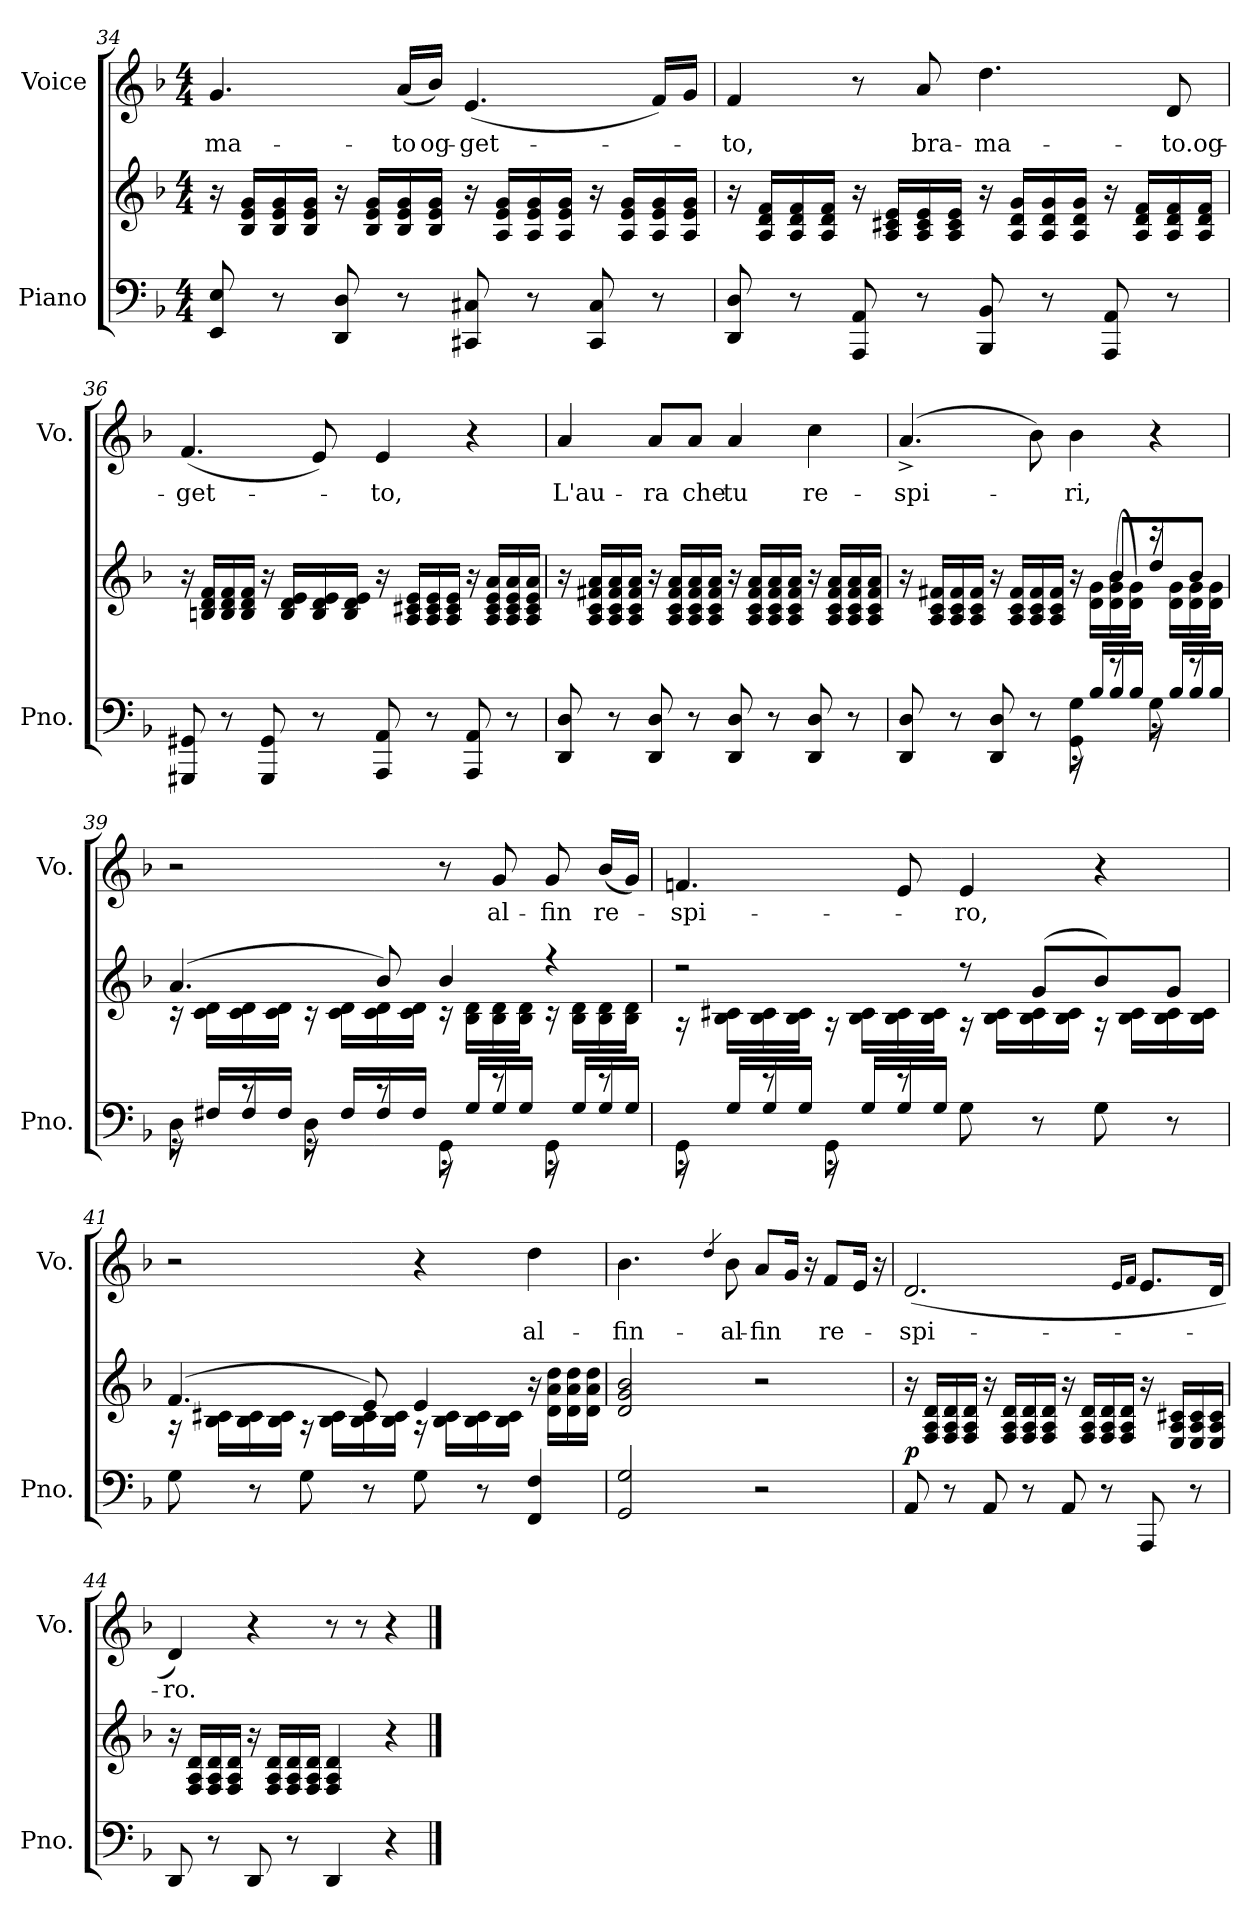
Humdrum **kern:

**kern	**kern	**dynam	**kern	**text
*part2	*part2	*part2	*part1	*part1
*staff3	*staff2	*staff2/3	*staff1	*staff1
*I"Piano	*	*	*I"Voice	*
*I'Pno.	*	*	*I'Vo.	*
!!LO:LB:g=z
*clefF4	*clefG2	*	*clefG2	*
*k[b-]	*k[b-]	*	*k[b-]	*
*M4/4	*M4/4	*	*M4/4	*
=34	=34	=34	=34	=34
!	!	!	!	!LO:LY:b
8EE/ 8E/	16r	.	4.g/	-ma-
.	16B-/ 16e/ 16g/LL	.	.	.
8r	16B-/ 16e/ 16g/	.	.	.
.	16B-/ 16e/ 16g/JJ	.	.	.
8DD/ 8D/	16r	.	.	.
.	16B-/ 16e/ 16g/LL	.	.	.
!	!	!	!	!LO:LY:b
8r	16B-/ 16e/ 16g/	.	(<16a/LL	-to
!	!	!	!	!LO:LY:b
.	16B-/ 16e/ 16g/JJ	.	16b-/JJ)	og-
!	!	!	!	!LO:LY:b
8CC#X/ 8C#X/	16r	.	(<4.e/	-get-
.	16A/ 16e/ 16g/LL	.	.	.
8r	16A/ 16e/ 16g/	.	.	.
.	16A/ 16e/ 16g/JJ	.	.	.
8CC#/ 8C#/	16r	.	.	.
.	16A/ 16e/ 16g/LL	.	.	.
8r	16A/ 16e/ 16g/	.	16f/LL)	.
.	16A/ 16e/ 16g/JJ	.	16g/JJ	.
=35	=35	=35	=35	=35
!	!	!	!	!LO:LY:b
8DD/ 8D/	16r	.	4f/	-to,
.	16A/ 16d/ 16f/LL	.	.	.
8r	16A/ 16d/ 16f/	.	.	.
.	16A/ 16d/ 16f/JJ	.	.	.
8AAA/ 8AA/	16r	.	8r	.
.	16A/ 16c#X/ 16e/LL	.	.	.
!	!	!	!	!LO:LY:b
8r	16A/ 16c#/ 16e/	.	8a/	bra-
.	16A/ 16c#/ 16e/JJ	.	.	.
!	!	!	!	!LO:LY:b
8BBB-/ 8BB-/	16r	.	4.dd\	-ma-
.	16A/ 16d/ 16g/LL	.	.	.
8r	16A/ 16d/ 16g/	.	.	.
.	16A/ 16d/ 16g/JJ	.	.	.
8AAA/ 8AA/	16r	.	.	.
.	16A/ 16d/ 16f/LL	.	.	.
!	!	!	!	!LO:LY:b
8r	16A/ 16d/ 16f/	.	8d/	-to.og-
.	16A/ 16d/ 16f/JJ	.	.	.
!!LO:PB:g=z
=36	=36	=36	=36	=36
!	!	!	!	!LO:LY:b
8GGG#X/ 8GG#X/	16r	.	(<4.f/	-get-
.	16Bn/ 16d/ 16f/LL	.	.	.
8r	16B/ 16d/ 16f/	.	.	.
.	16B/ 16d/ 16f/JJ	.	.	.
8GGG#/ 8GG#/	16r	.	.	.
.	16B/ 16d/ 16e/LL	.	.	.
8r	16B/ 16d/ 16e/	.	8e/)	.
.	16B/ 16d/ 16e/JJ	.	.	.
!	!	!	!	!LO:LY:b
8AAA/ 8AA/	16r	.	4e/	-to,
.	16A/ 16c#X/ 16e/LL	.	.	.
8r	16A/ 16c#/ 16e/	.	.	.
.	16A/ 16c#/ 16e/JJ	.	.	.
8AAA/ 8AA/	16r	.	4r	.
.	16A/ 16c#/ 16e/ 16a/LL	.	.	.
8r	16A/ 16c#/ 16e/ 16a/	.	.	.
.	16A/ 16c#/ 16e/ 16a/JJ	.	.	.
=37	=37	=37	=37	=37
!	!	!	!	!LO:LY:b
8DD/ 8D/	16r	.	4a/	L'au-
.	16A/ 16c/ 16f#X/ 16a/LL	.	.	.
8r	16A/ 16c/ 16f#/ 16a/	.	.	.
.	16A/ 16c/ 16f#/ 16a/JJ	.	.	.
!	!	!	!	!LO:LY:b
8DD/ 8D/	16r	.	8a/L	-ra
.	16A/ 16c/ 16f#/ 16a/LL	.	.	.
!	!	!	!	!LO:LY:b
8r	16A/ 16c/ 16f#/ 16a/	.	8a/J	che
.	16A/ 16c/ 16f#/ 16a/JJ	.	.	.
!	!	!	!	!LO:LY:b
8DD/ 8D/	16r	.	4a/	tu
.	16A/ 16c/ 16f#/ 16a/LL	.	.	.
8r	16A/ 16c/ 16f#/ 16a/	.	.	.
.	16A/ 16c/ 16f#/ 16a/JJ	.	.	.
!	!	!	!	!LO:LY:b
8DD/ 8D/	16r	.	4cc\	re-
.	16A/ 16c/ 16f#/ 16a/LL	.	.	.
8r	16A/ 16c/ 16f#/ 16a/	.	.	.
.	16A/ 16c/ 16f#/ 16a/JJ	.	.	.
!!LO:LB:g=z
=38	=38	=38	=38	=38
*^	*^	*	*	*
!	!	!	!	!	!	!LO:LY:b
8DD/ 8D/	2ryy	16r	2ryy	.	(>4.a^/	-spi-
.	.	16A/ 16c/ 16f#X/LL	.	.	.	.
8r	.	16A/ 16c/ 16f#/	.	.	.	.
.	.	16A/ 16c/ 16f#/JJ	.	.	.	.
8DD/ 8D/	.	16r	.	.	.	.
.	.	16A/ 16c/ 16f#/LL	.	.	.	.
8r	.	16A/ 16c/ 16f#/	.	.	8b-\)	.
.	.	16A/ 16c/ 16f#/JJ	.	.	.	.
!	!	!	!	!	!	!LO:LY:b
8GG\ 8G\	16r	16r	8ryy	.	4b-\	-ri,
.	16B-/LL	16d\ 16g\LL	.	.	.	.
8r	16B-/	(>16d\ 16g\ 16b-\	8b-/L	.	.	.
.	16B-/JJ	16d\ 16g\JJ)	.	.	.	.
8G\	16r	16r	8dd/	.	4r	.
.	16B-/LL	16d\ 16g\LL	.	.	.	.
8r	16B-/	16d\ 16g\	8b-/J	.	.	.
.	16B-/JJ	16d\ 16g\JJ	.	.	.	.
=39	=39	=39	=39	=39	=39	=39
8D\	16r	(>4.a/	16r	.	2r	.
.	16F#X/LL	.	16c\ 16d\LL	.	.	.
8r	16F#/	.	16c\ 16d\	.	.	.
.	16F#/JJ	.	16c\ 16d\JJ	.	.	.
8D\	16r	.	16r	.	.	.
.	16F#/LL	.	16c\ 16d\LL	.	.	.
8r	16F#/	8b-/)	16c\ 16d\	.	.	.
.	16F#/JJ	.	16c\ 16d\JJ	.	.	.
8GG\	16r	4b-/	16r	.	8r	.
.	16G/LL	.	16B-\ 16d\LL	.	.	.
!	!	!	!	!	!	!LO:LY:b
8r	16G/	.	16B-\ 16d\	.	8g/	al-
.	16G/JJ	.	16B-\ 16d\JJ	.	.	.
!	!	!	!	!	!	!LO:LY:b
8GG\	16r	4r	16r	.	8g/	-fin
.	16G/LL	.	16B-\ 16d\LL	.	.	.
!	!	!	!	!	!	!LO:LY:b
8r	16G/	.	16B-\ 16d\	.	(<16b-/LL	re-
.	16G/JJ	.	16B-\ 16d\JJ	.	16g/JJ)	.
!!LO:LB:g=z
=40	=40	=40	=40	=40	=40	=40
!	!	!	!	!	!	!LO:LY:b
8GG\	16r	2r	16r	.	4.fn/	-spi-
.	16G/LL	.	16B-\ 16c#X\LL	.	.	.
8r	16G/	.	16B-\ 16c#\	.	.	.
.	16G/JJ	.	16B-\ 16c#\JJ	.	.	.
8GG\	16r	.	16r	.	.	.
.	16G/LL	.	16B-\ 16c#\LL	.	.	.
8r	16G/	.	16B-\ 16c#\	.	8e/	.
.	16G/JJ	.	16B-\ 16c#\JJ	.	.	.
!	!	!	!	!	!	!LO:LY:b
8G\	2ryy	8r	16r	.	4e/	-ro,
.	.	.	16B-\ 16c#\LL	.	.	.
8r	.	(>8g/L	16B-\ 16c#\	.	.	.
.	.	.	16B-\ 16c#\JJ	.	.	.
8G\	.	8b-/)	16r	.	4r	.
.	.	.	16B-\ 16c#\LL	.	.	.
8r	.	8g/J	16B-\ 16c#\	.	.	.
.	.	.	16B-\ 16c#\JJ	.	.	.
*v	*v	*	*	*	*	*
!!LO:PB:g=z
=41	=41	=41	=41	=41	=41
8G\	(>4.f/	16r	.	2r	.
.	.	16B-\ 16c#X\LL	.	.	.
8r	.	16B-\ 16c#\	.	.	.
.	.	16B-\ 16c#\JJ	.	.	.
8G\	.	16r	.	.	.
.	.	16B-\ 16c#\LL	.	.	.
8r	8e/)	16B-\ 16c#\	.	.	.
.	.	16B-\ 16c#\JJ	.	.	.
8G\	4e/	16r	.	4r	.
.	.	16B-\ 16c#\LL	.	.	.
8r	.	16B-\ 16c#\	.	.	.
.	.	16B-\ 16c#\JJ	.	.	.
!	!	!	!	!	!LO:LY:b
4FF/ 4F/	4ryy	16r	.	4dd\	al-
.	.	16d\ 16a\ 16dd\LL	.	.	.
.	.	16d\ 16a\ 16dd\	.	.	.
.	.	16d\ 16a\ 16dd\JJ	.	.	.
=42	=42	=42	=42	=42	=42
!	!	!	!	!	!LO:LY:b
2GG/ 2G/	2d/ 2g/ 2b-/	16ryy	.	4.b-\	-fin-
.	.	16ryy	.	.	.
.	.	16ryy	.	.	.
.	.	16ryy	.	.	.
.	.	2.ryy	.	.	.
.	.	.	.	4qdd/	.
!	!	!	!	!	!LO:LY:b
.	.	.	.	8b-\	al-
!	!	!	!	!	!LO:LY:b
2r	2r	.	.	8a/L	-fin
.	.	.	.	16g/Jk	.
.	.	.	.	16r	.
!	!	!	!	!	!LO:LY:b
.	.	.	.	8f/L	re-
.	.	.	.	16e/Jk	.
.	.	.	.	16r	.
*	*v	*v	*	*	*
!!LO:LB:g=z
=43	=43	=43	=43	=43
*	*	*	*MM40	*
!	!	!LO:DY:b	!	!LO:LY:b
8AA/	16r	p	(<2.d/	-spi-
.	16F/ 16A/ 16d/LL	.	.	.
8r	16F/ 16A/ 16d/	.	.	.
.	16F/ 16A/ 16d/JJ	.	.	.
8AA/	16r	.	.	.
.	16F/ 16A/ 16d/LL	.	.	.
8r	16F/ 16A/ 16d/	.	.	.
.	16F/ 16A/ 16d/JJ	.	.	.
8AA/	16r	.	.	.
.	16F/ 16A/ 16d/LL	.	.	.
8r	16F/ 16A/ 16d/	.	.	.
.	16F/ 16A/ 16d/JJ	.	.	.
.	.	.	16qe/LL	.
.	.	.	16qf/JJ	.
8AAA/	16r	.	8.e/L	.
.	16E/ 16A/ 16c#X/LL	.	.	.
8r	16E/ 16A/ 16c#/	.	.	.
.	16E/ 16A/ 16c#/JJ	.	16d/Jk	.
=44	=44	=44	=44	=44
!	!	!	!	!LO:LY:b
8DD/	16r	.	4d/)	-ro.
.	16F/ 16A/ 16d/LL	.	.	.
8r	16F/ 16A/ 16d/	.	.	.
.	16F/ 16A/ 16d/JJ	.	.	.
8DD/	16r	.	4r	.
.	16F/ 16A/ 16d/LL	.	.	.
8r	16F/ 16A/ 16d/	.	.	.
.	16F/ 16A/ 16d/JJ	.	.	.
4DD/	4F/ 4A/ 4d/	.	8r	.
.	.	.	8r	.
4r	4r	.	4r	.
==	==	==	==	==
*-	*-	*-	*-	*-
